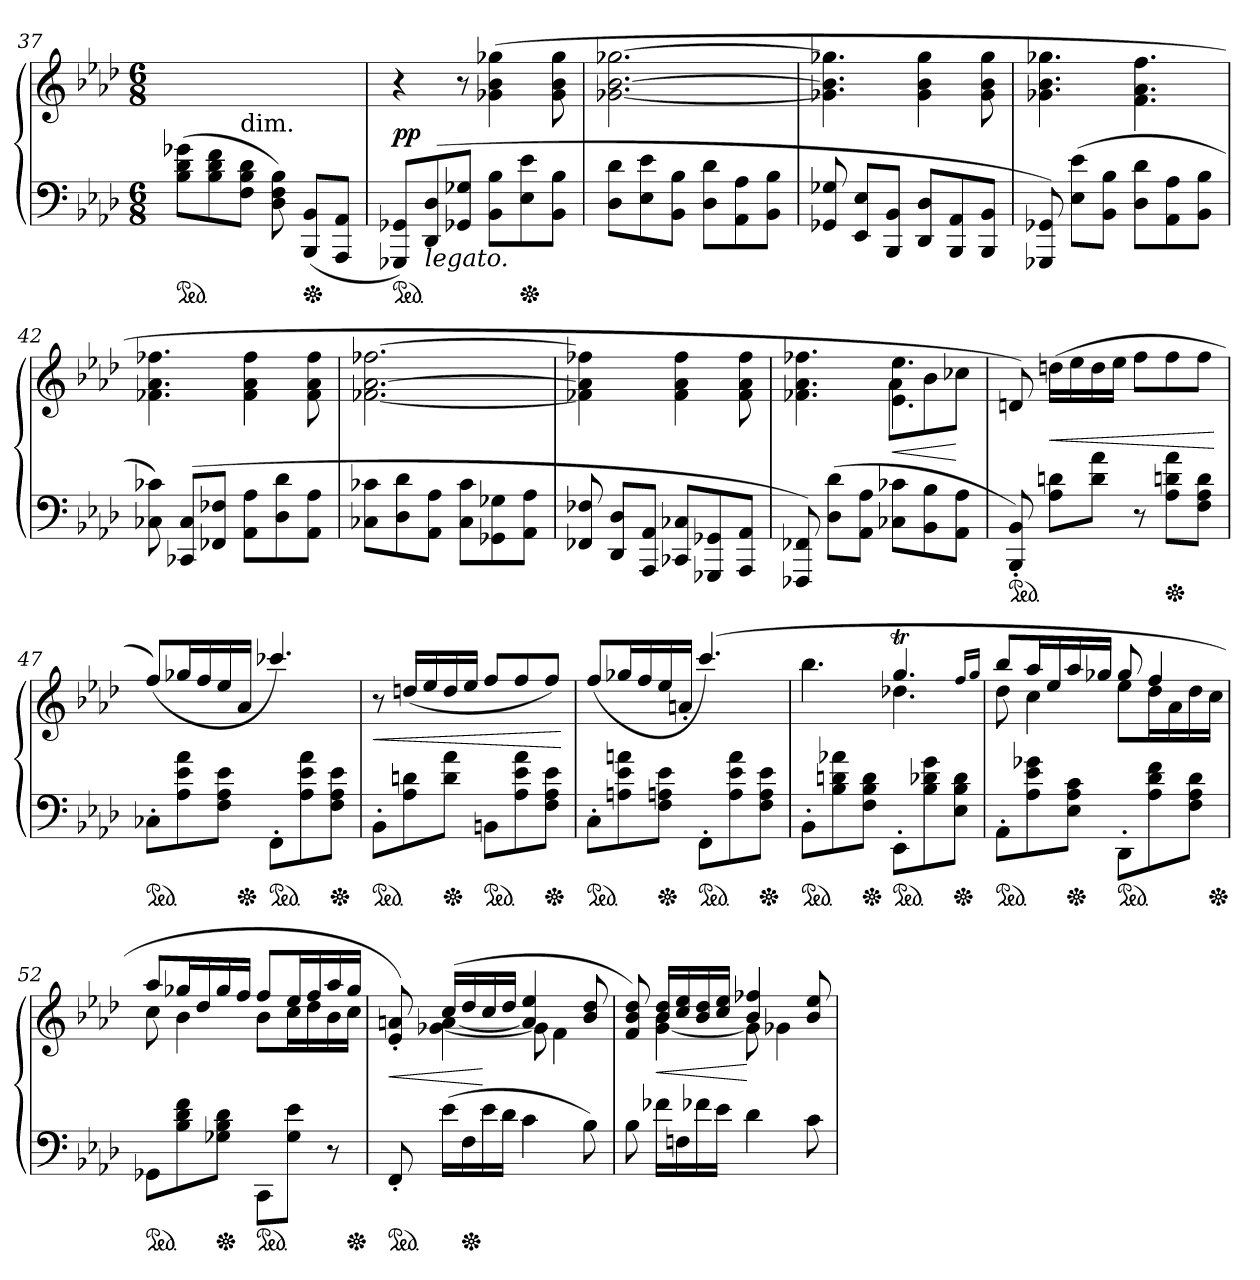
**kern	**kern	**dynam
*part1	*part1	*part1
*staff2	*staff1	*staff1/2
*clefF4	*clefG2	*
*k[b-e-a-d-]	*k[b-e-a-d-]	*
*M6/8	*M6/8	*
*ped	*	*
=37	=37	=37
(>8B-\ 8d-\ 8g-X\L	2.ryy	.
8B-\ 8d-\ 8f\	.	.
!LO:TX:a:t=dim.	!	!
8F 8B- 8d-J	.	.
8D- 8F 8B-)	.	.
*Xped	*	*
(<8BBB- 8BB-L	.	.
8AAA- 8AA-J	.	.
=38	=38	=38
*ped	*	*
8GGG-X 8GG-XL)	4r	pp
!LO:TX:b:i:t=legato.	!	!
(>8DD- 8D-	.	.
8GG-X 8G-XJ	8r	.
8BB- 8B-L	(>4g-X 4b- 4gg-X	.
*Xped	*	*
8E- 8e-	.	.
8BB- 8B-J	8g- 8b- 8gg-	.
=39	=39	=39
8D- 8d-L	[2.g-X [2.b- [2.gg-X	.
8E- 8e-	.	.
8BB- 8B-J	.	.
8D- 8d-L	.	.
8AA- 8A-	.	.
8BB- 8B-J	.	.
=40	=40	=40
8GG-X 8G-X	4.g-X] 4.b-] 4.gg-X]	.
8EE- 8E-L	.	.
8BBB- 8BB-J	.	.
8DD- 8D-L	4g- 4b- 4gg-	.
8BBB- 8AA-	.	.
8BBB- 8BB-J	8g- 8b- 8gg-	.
=41	=41	=41
8GGG-X 8GG-X)	4.g-X 4.b- 4.gg-X	.
(>8E- 8e-L	.	.
8BB- 8B-J	.	.
8D- 8d-L	4.f 4.a- 4.ff	.
8AA- 8A-	.	.
8BB- 8B-J	.	.
=42	=42	=42
8C-X 8c-X)	4.f-X 4.a- 4.ff-X	.
(>8CC-X 8C-L	.	.
8FF-X 8F-XJ	.	.
8AA- 8A-L	4f- 4a- 4ff-	.
8D- 8d-	.	.
8AA- 8A-J	8f- 8a- 8ff-	.
=43	=43	=43
8C-X 8c-XL	[2.f-X [2.a- [2.ff-X	.
8D- 8d-	.	.
8AA- 8A-J	.	.
8C- 8c-L	.	.
8GG-X 8G-X	.	.
8AA- 8A-J	.	.
=44	=44	=44
!	!LO:N:vis=4	!
8FF-X 8F-X	4.f-X] 4.a-] 4.ff-X]	.
8DD- 8D-L	.	.
8AAA- 8AA-J	.	.
8CC-X 8C-XL	4f- 4a- 4ff-	.
8GGG-X 8GG-X	.	.
8AAA- 8AA-J	8f- 8a- 8ff-	.
=45	=45	=45
*	*^	*
8FFF-X 8FF-X)	4.f-X 4.a- 4.ff-X	4.ryy	.
(>8D- 8d-L	.	.	.
8AA- 8A-J	.	.	.
8C-X 8c-XL	4.e-\ 4.ee-\	8a-L	<
8BB- 8B-	.	8b-	.
8AA- 8A-J	.	8cc-XJ	[
=46	=46	=46	=46
!LO:TX:a:t=ᴍ.ᴠ.	!	!	!
*	*v	*v	*
*ped	*	*
8BBB-'< 8BB-'<)	8dn)	.
8A- 8dnL	(>16ddnLL	<
.	16ee-	.
8d 8a-J	16dd	.
.	16ee-JJ	.
8r	8ffL	.
*Xped	*	*
8A- 8dn 8a-L	8ff	.
8F 8A- 8dJ	8ffJ	.
.	.	[
=47	=47	=47
*ped	*	*
8C-X'>L	(>8ffL)	.
8A-\ 8e-\ 8a-\	16gg-X/L	.
.	16ff/	.
8F 8A- 8e-J	16ee-	.
*Xped	*	*
.	16a-JJ	.
*ped	*	*
8FF'>L	4.ccc-X/)	.
8A-\ 8e-\ 8a-\	.	.
*Xped	*	*
8F\ 8A-\ 8e-\J	.	.
=48	=48	=48
*ped	*	*
8BB-'>L	8r	<
8A- 8dn	(>16ddnLL	.
.	16ee-	.
*Xped	*	*
8d\ 8a-\J	16dd/	.
.	16ee-/JJ	.
*ped	*	*
8BBnL	8ffL	.
8A-\ 8e-\ 8a-\	8ff/	.
*Xped	*	*
8F 8A- 8e-J	8ffJ)	.
.	.	[
=49	=49	=49
*ped	*	*
8C'>L	(>8ffL	.
8An\ 8e-\ 8an\	16gg-X/L	.
.	16ff/	.
*Xped	*	*
8F 8An 8e-J	16ee-	.
.	16an'<JJ	.
*ped	*	*
8FF'>L	(>4.ccc/)	.
8A\ 8e-\ 8a\	.	.
*Xped	*	*
8F\ 8A\ 8e-\J	.	.
=50	=50	=50
*	*^	*
*ped	*	*	*
8BB-'>L	4.bb-	4.ryy	.
8B-\ 8dn\ 8a-X\	.	.	.
*Xped	*	*	*
8F 8B- 8dJ	.	.	.
*ped	*	*	*
8EE-'>L	4.ggt	4.dd-X	.
8B-\ 8d-X\ 8g\	.	.	.
*Xped	*	*	*
8E- 8B- 8d-J	.	.	.
.	16qqffLL	.	.
.	16qqggJJ	.	.
=51	=51	=51	=51
*ped	*	*	*
8AA-'>L	8bb-TTTL	8dd-	.
8A- 8e- 8g-X	16aa-L	4cc	.
.	16ee-	.	.
*Xped	*	*	*
8E- 8A- 8cJ	16aa-	.	.
.	16gg-XJJ	.	.
*ped	*	*	*
8DD-'>L	8gg-	8ee-L	.
8A- 8d- 8f	4ff	16dd-L	.
.	.	16a-	.
8F 8A- 8d-J	.	16dd-	.
*Xped	*	*	*
.	.	16ccJJ	.
=52	=52	=52	=52
*ped	*	*	*
8GG-XL	8aa-L	8cc	.
8B- 8d- 8f	16gg-XL	4b-	.
.	16dd-	.	.
*Xped	*	*	*
8G-X 8B- 8d-J	16gg-	.	.
.	16ffJJ	.	.
*ped	*	*	*
8CC\L	8ffL	8b-L	.
8G-\ 8e-\J	16ee-L	16ccL	.
.	16ff	16dd-	.
8r	16aa-	16b-	.
*Xped	*	*	*
.	16gg-JJ	16ccJJ	.
=53	=53	=53	=53
*ped	*	*	*
8FF'<	8e-'> 8an'>)	8ryy	<
(>16e-LL	(>16ccLL	[4g-X [>4a	.
*Xped	*	*	*
16F	16dd-	.	.
16e-	16cc	.	[
16d-JJ	16dd-JJ	.	.
4c	4a] 4ee-	8g-]	.
.	.	4f	.
8B-)	8b- 8dd-	.	.
=54	=54	=54	=54
8B-	8f 8b- 8dd-)	8ryy	.
16f-XLL	16b- 16dd-LL	[4g 4b-	<
16Fn	16cc 16ee-	.	.
16f-X	16b- 16dd-	.	.
16e-JJ	16cc 16ee-JJ	.	.
4d-	4b- 4ff-X	8g]	[
.	.	4g-X	.
8c	8b- 8ee-	.	.
*	*v	*v	*
=	=	=
*-	*-	*-
